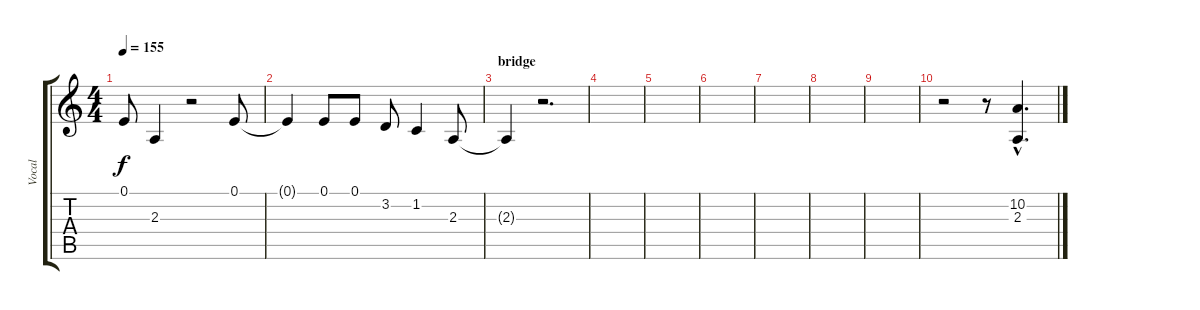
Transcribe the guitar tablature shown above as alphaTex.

\track ("Vocal" "Vocal") {instrument lead5charang}
\staff {score tabs}
\tuning (E4 B3 G3 D3 A2 E2) {hide}
\ts (4 4)
\tempo 155
\clef g2
\ks c
0.1{t}.8{dy f} 2.3.4 r.2 0.1.8 |
0.1{t}.4 0.1.8 0.1.8 3.2.8 1.2.4 2.3.8 |
\section ("" "bridge")
2.3{t}.4 r.2{d} |
|
|
|
|
|
|
r.2 r.8 (10.2{hac} 2.3{hac}).4{d}
